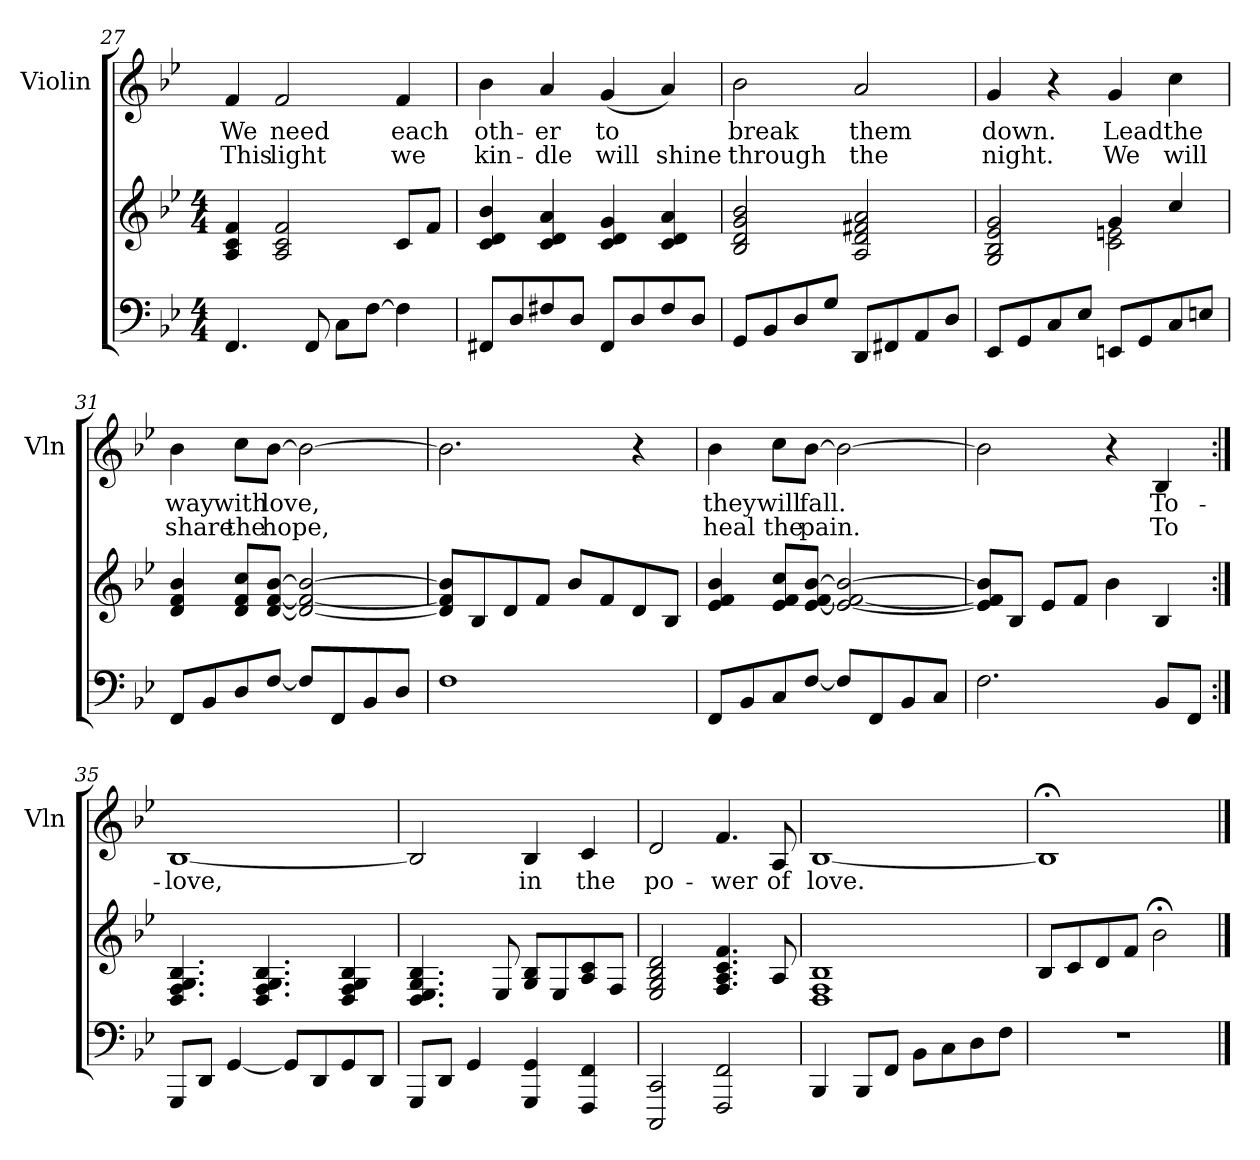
**kern	**kern	**kern	**text	**text
*part2	*part2	*part1	*part1	*part1
*staff3	*staff2	*staff1	*staff1	*staff1
*	*	*I"Violin	*	*
*	*	*I'Vln	*	*
!!LO:PB:g=z
*clefF4	*clefG2	*clefG2	*	*
*k[b-e-]	*k[b-e-]	*k[b-e-]	*	*
*M4/4	*M4/4	*	*	*
=27	=27	=27	=27	=27
4.FF/	4A/ 4c/ 4f/	4f/	We	This
.	2A/ 2c/ 2f/	2f/	need	light
8FF/	.	.	.	.
8CL	.	.	.	.
[8FJ	.	.	.	.
4F\]	8cL	4f/	each	we
.	8fJ	.	.	.
=28	=28	=28	=28	=28
8FF#XL	4c/ 4d/ 4b-/	4b-\	oth-	kin-
8D	.	.	.	.
8F#X	4c/ 4d/ 4a/	4a/	-er	-dle
8DJ	.	.	.	.
8FF#L	4c/ 4d/ 4g/	(<4g/	to	will
8D	.	.	.	.
8F#	4c/ 4d/ 4a/	4a/)	.	shine
8DJ	.	.	.	.
=29	=29	=29	=29	=29
8GGL	2B-/ 2d/ 2g/ 2b-/	2b-\	break	through
8BB-	.	.	.	.
8D	.	.	.	.
8GJ	.	.	.	.
8DDL	2A/ 2d/ 2f#X/ 2a/	2a/	them	the
8FF#X	.	.	.	.
8AA	.	.	.	.
8DJ	.	.	.	.
=30	=30	=30	=30	=30
*	*^	*	*	*
8EE-L	2G/ 2B-/ 2e-/ 2g/	2ryy	4g/	down.	night.
8GG	.	.	.	.	.
8C	.	.	4r	.	.
8E-J	.	.	.	.	.
8EEnL	4g/	2c\ 2en\	4g/	Lead	We
8GG	.	.	.	.	.
8C	4cc/	.	4cc\	the	will
8EnJ	.	.	.	.	.
*	*v	*v	*	*	*
!!LO:LB:g=z
=31	=31	=31	=31	=31
8FFL	4d/ 4f/ 4b-/	4b-\	way	share
8BB-	.	.	.	.
8D	8d 8f 8ccL	8ccL	with	the
[8FJ	[8d [8f [8b-J	[8b-J	love,	hope,
8FL]	2d_/ 2f_/ 2b-_/	2b-\_	.	.
8FF	.	.	.	.
8BB-	.	.	.	.
8DJ	.	.	.	.
=32	=32	=32	=32	=32
1F	8d] 8f] 8b-]L	2.b-\]	.	.
.	8B-	.	.	.
.	8d	.	.	.
.	8fJ	.	.	.
.	8b-L	.	.	.
.	8f	.	.	.
.	8d	4r	.	.
.	8B-J	.	.	.
=33	=33	=33	=33	=33
8FFL	4e-/ 4f/ 4b-/	4b-\	they	heal
8BB-	.	.	.	.
8C	8e- 8f 8ccL	8ccL	will	the
[8FJ	[8e- [8f [8b-J	[8b-J	fall.	pain.
8FL]	2e-_/ 2f_/ 2b-_/	2b-\_	.	.
8FF	.	.	.	.
8BB-	.	.	.	.
8CJ	.	.	.	.
=34	=34	=34	=34	=34
2.F	8e-] 8f] 8b-]L	2b-\]	.	.
.	8B-J	.	.	.
.	8e-L	.	.	.
.	8fJ	.	.	.
.	4b-\	4r	.	.
8BB-L	4B-/	4B-/	To-	To
8FFJ	.	.	.	.
!!LO:LB:g=z
=35:|!	=35:|!	=35:|!	=35:|!	=35:|!
8GGGL	4.D/ 4.F/ 4.G/ 4.B-/	[1B-	love,	.
8DDJ	.	.	.	.
[4GG/	.	.	.	.
.	4.D/ 4.F/ 4.G/ 4.B-/	.	.	.
8GGL]	.	.	.	.
8DD	.	.	.	.
8GG	4D/ 4F/ 4G/ 4B-/	.	.	.
8DDJ	.	.	.	.
=36	=36	=36	=36	=36
8GGGL	4.D/ 4.E-/ 4.G/ 4.B-/	2B-/]	.	.
8DDJ	.	.	.	.
4GG/	.	.	.	.
.	8E-/	.	.	.
4GGG/ 4GG/	8G 8B-L	4B-/	in	.
.	8E-	.	.	.
4FFF/ 4FF/	8A 8c	4c/	the	.
.	8FJ	.	.	.
=37	=37	=37	=37	=37
2CCC/ 2CC/	2E-/ 2G/ 2B-/ 2d/	2d/	po-	.
2FFF/ 2FF/	4.F/ 4.A/ 4.c/ 4.f/	4.f/	-wer	.
.	8A/	8A/	of	.
=38	=38	=38	=38	=38
4BBB-/	1D 1F 1B-	[1B-	love.	.
8BBB-L	.	.	.	.
8FFJ	.	.	.	.
8BB-L	.	.	.	.
8C	.	.	.	.
8D	.	.	.	.
8FJ	.	.	.	.
=39	=39	=39	=39	=39
1r	8B-L	1B-;<]	.	.
.	8c	.	.	.
.	8d	.	.	.
.	8fJ	.	.	.
.	2b-;<\	.	.	.
==	==	==	==	==
*-	*-	*-	*-	*-
